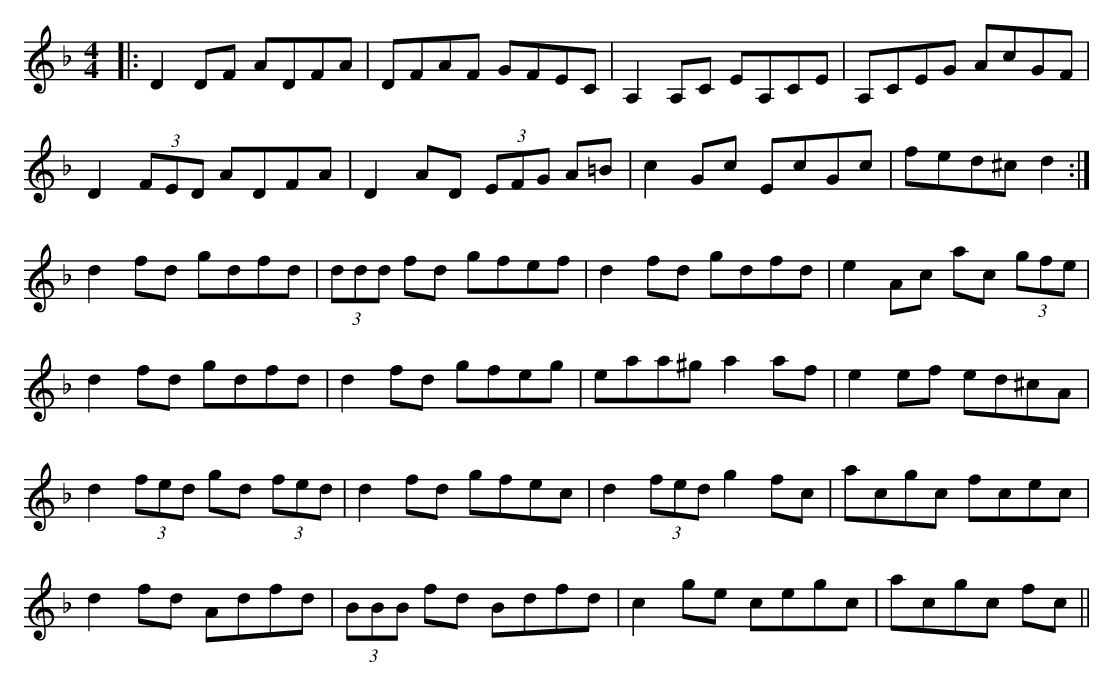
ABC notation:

X:1
M:4/4
K:Dmin
|:D2 DF ADFA|DFAF GFEC|A,2 A,C EA,CE|A,CEG AcGF|
D2 (3FED ADFA|D2 AD (3EFG A=B|c2 Gc EcGc|fed^c d2:|
d2 fd gdfd|(3ddd fd gfef|d2 fd gdfd|e2 Ac ac (3gfe|
d2 fd gdfd|d2 fd gfeg|eaa^g a2 af|e2 ef ed^cA|
d2 (3fed gd (3fed|d2 fd gfec|d2 (3fed g2 fc|acgc fcec|
d2 fd Adfd|(3BBB fd Bdfd|c2 ge cegc|acgc fc||
